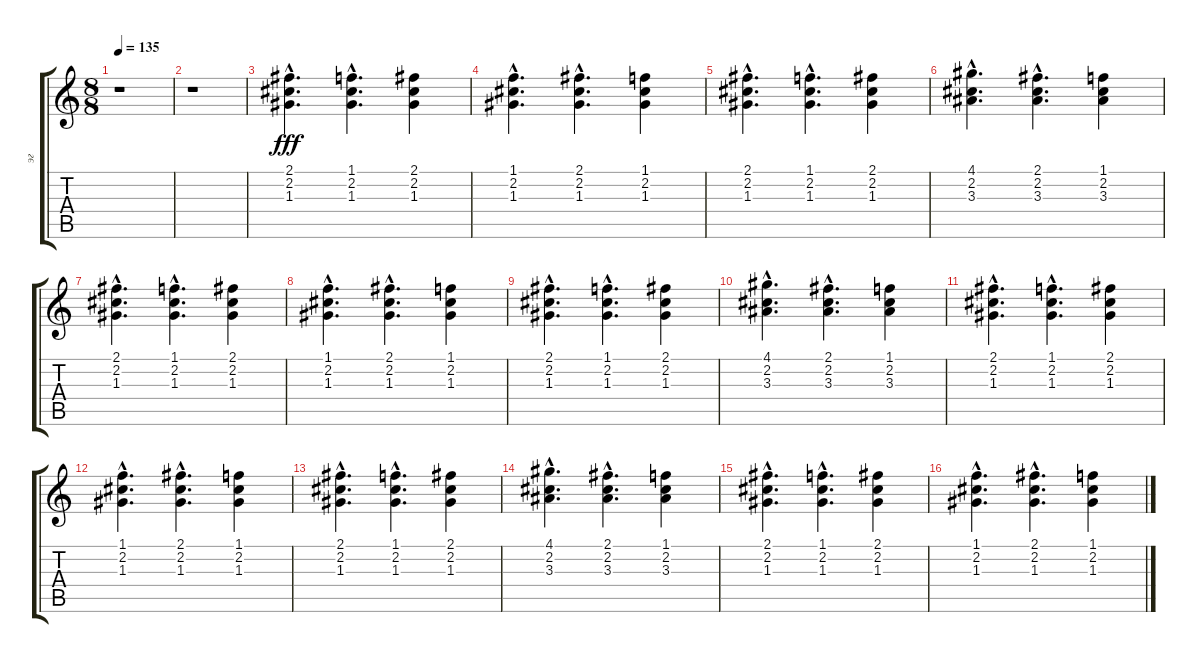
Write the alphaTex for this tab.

\track ("эг" "эг") {instrument distortionguitar}
\staff {score tabs}
\tuning (E4 B3 G3 D3 A2 E2) {hide}
\ts (8 8)
\tempo 135
\clef g2
\ks c
r.1{dy fff instrument distortionguitar} |
r.1 |
(2.1{hac} 2.2{hac} 1.3{hac}).4{d} (1.1{hac} 2.2{hac} 1.3{hac}).4{d} (2.1 2.2 1.3).4 |
(1.1{hac} 2.2{hac} 1.3{hac}).4{d} (2.1{hac} 2.2{hac} 1.3{hac}).4{d} (1.1 2.2 1.3).4 |
(2.1{hac} 2.2{hac} 1.3{hac}).4{d} (1.1{hac} 2.2{hac} 1.3{hac}).4{d} (2.1 2.2 1.3).4 |
(4.1{hac} 2.2{hac} 3.3{hac}).4{d} (2.1{hac} 2.2{hac} 3.3{hac}).4{d} (1.1 2.2 3.3).4 |
(2.1{hac} 2.2{hac} 1.3{hac}).4{d} (1.1{hac} 2.2{hac} 1.3{hac}).4{d} (2.1 2.2 1.3).4 |
(1.1{hac} 2.2{hac} 1.3{hac}).4{d} (2.1{hac} 2.2{hac} 1.3{hac}).4{d} (1.1 2.2 1.3).4 |
(2.1{hac} 2.2{hac} 1.3{hac}).4{d} (1.1{hac} 2.2{hac} 1.3{hac}).4{d} (2.1 2.2 1.3).4 |
(4.1{hac} 2.2{hac} 3.3{hac}).4{d} (2.1{hac} 2.2{hac} 3.3{hac}).4{d} (1.1 2.2 3.3).4 |
(2.1{hac} 2.2{hac} 1.3{hac}).4{d} (1.1{hac} 2.2{hac} 1.3{hac}).4{d} (2.1 2.2 1.3).4 |
(1.1{hac} 2.2{hac} 1.3{hac}).4{d} (2.1{hac} 2.2{hac} 1.3{hac}).4{d} (1.1 2.2 1.3).4 |
(2.1{hac} 2.2{hac} 1.3{hac}).4{d} (1.1{hac} 2.2{hac} 1.3{hac}).4{d} (2.1 2.2 1.3).4 |
(4.1{hac} 2.2{hac} 3.3{hac}).4{d} (2.1{hac} 2.2{hac} 3.3{hac}).4{d} (1.1 2.2 3.3).4 |
(2.1{hac} 2.2{hac} 1.3{hac}).4{d} (1.1{hac} 2.2{hac} 1.3{hac}).4{d} (2.1 2.2 1.3).4 |
(1.1{hac} 2.2{hac} 1.3{hac}).4{d} (2.1{hac} 2.2{hac} 1.3{hac}).4{d} (1.1 2.2 1.3).4
